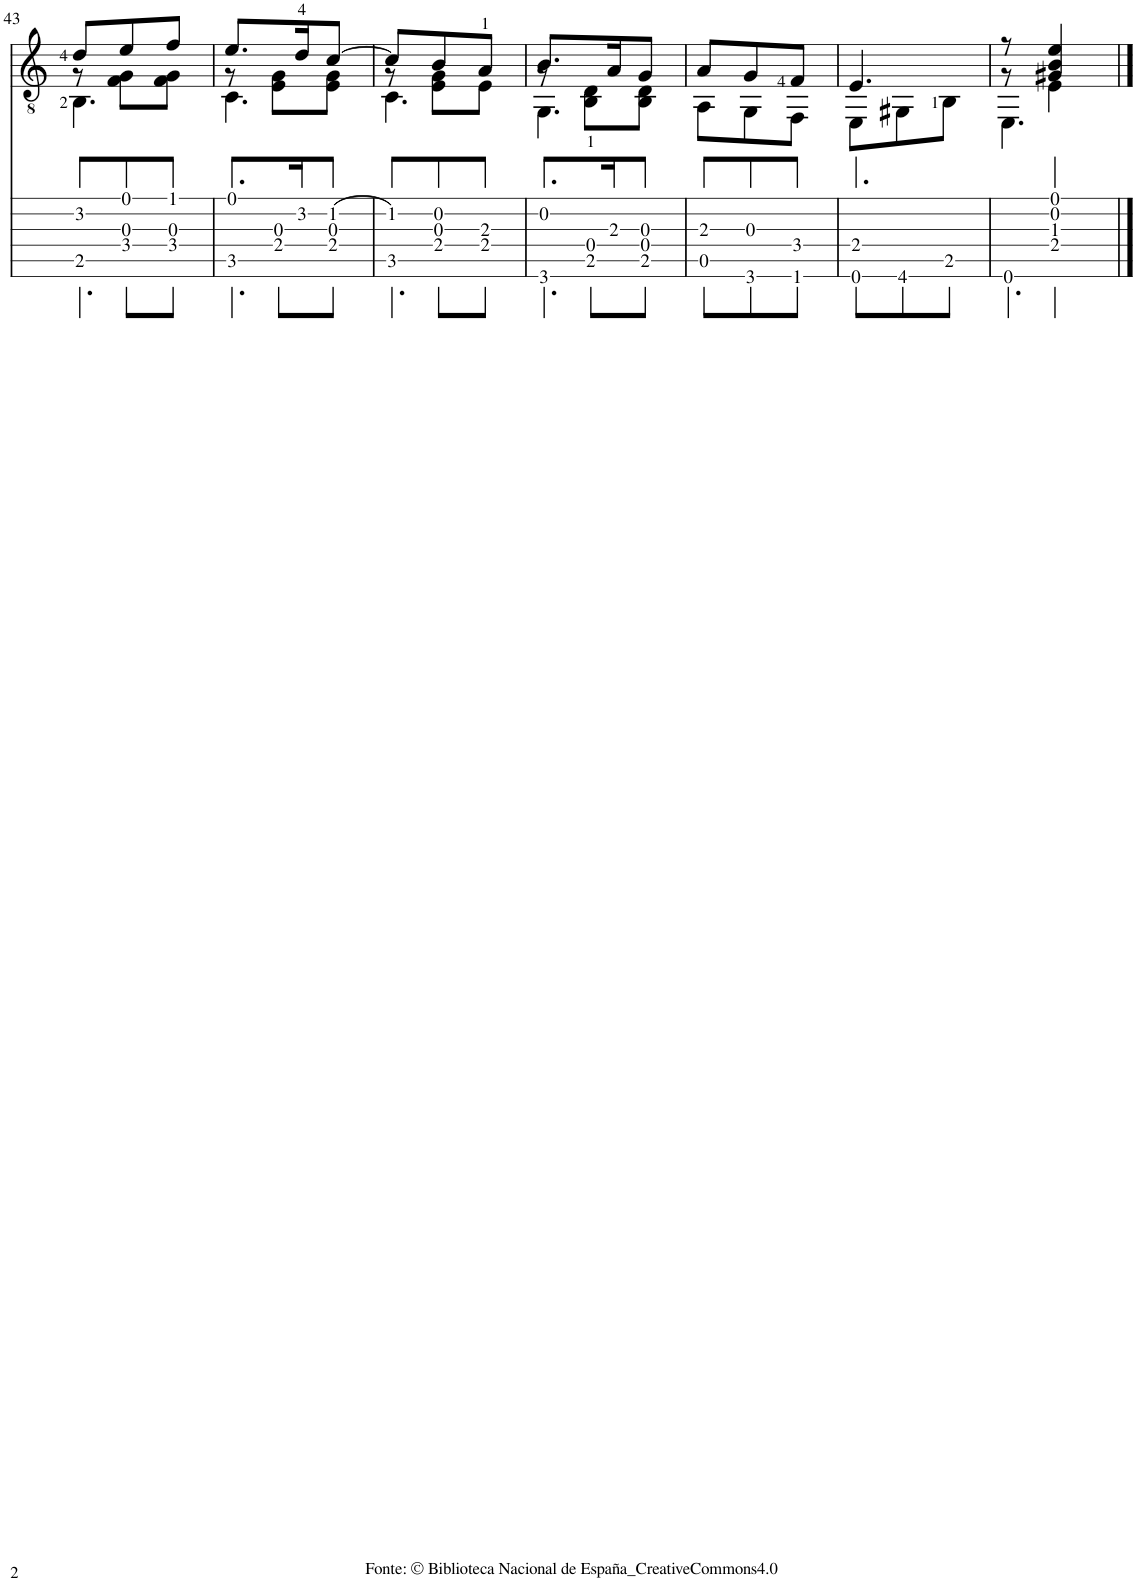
**kern	**kern
*part2	*part1
*staff2	*staff1
*I"Chitarra classica (Intavolatura)	*I"Guitar
!!LO:PB:g=z
*	*clefGv2
*k[]	*k[]
*M3/8	*M3/8
=43	=43
*^	*^
*	*^	*	*^
8d/L	8r	4.BB\	8d/L	8r	4.BB\
8e/	8F\ 8G\L	.	8e/	8F\ 8G\L	.
8f/J	8F\ 8G\J	.	8f/J	8F\ 8G\J	.
=44	=44	=44	=44	=44	=44
8.e/L	8r	4.C\	8.e/L	8r	4.C\
.	8E\ 8G\L	.	.	8E\ 8G\L	.
16d/K	.	.	16d/K	.	.
[8c/J	8E\ 8G\J	.	[8c/J	8E\ 8G\J	.
=45	=45	=45	=45	=45	=45
8c/L]	8r	4.C\	8c/L]	8r	4.C\
8B/	8E\ 8G\L	.	8B/	8E\ 8G\L	.
8A/J	8E\J	.	8A/J	8E\J	.
=46	=46	=46	=46	=46	=46
8.B/L	8r	4.GG\	8.B/L	8r	4.GG\
.	8BB\ 8D\L	.	.	8BB\ 8D\L	.
16A/K	.	.	16A/K	.	.
8G/J	8BB\ 8D\J	.	8G/J	8BB\ 8D\J	.
*	*v	*v	*	*	*
*	*	*	*v	*v
=47	=47	=47	=47
8A/L	8AA\L	8A/L	8AA\L
8G/	8GG\	8G/	8GG\
8F/J	8FF\J	8F/J	8FF\J
=48	=48	=48	=48
4.E/	8EE\L	4.E/	8EE\L
.	8GG#X\	.	8GG#X\
.	8BB\J	.	8BB\J
=49	=49	=49	=49
*	*^	*	*^
8r	8r	4.EE\	8r	8r	4.EE\
4G#X/ 4B/ 4e/	4E\	.	4G#X/ 4B/ 4e/	4E\	.
*v	*v	*v	*	*	*
*	*v	*v	*v
==	==
*-	*-
